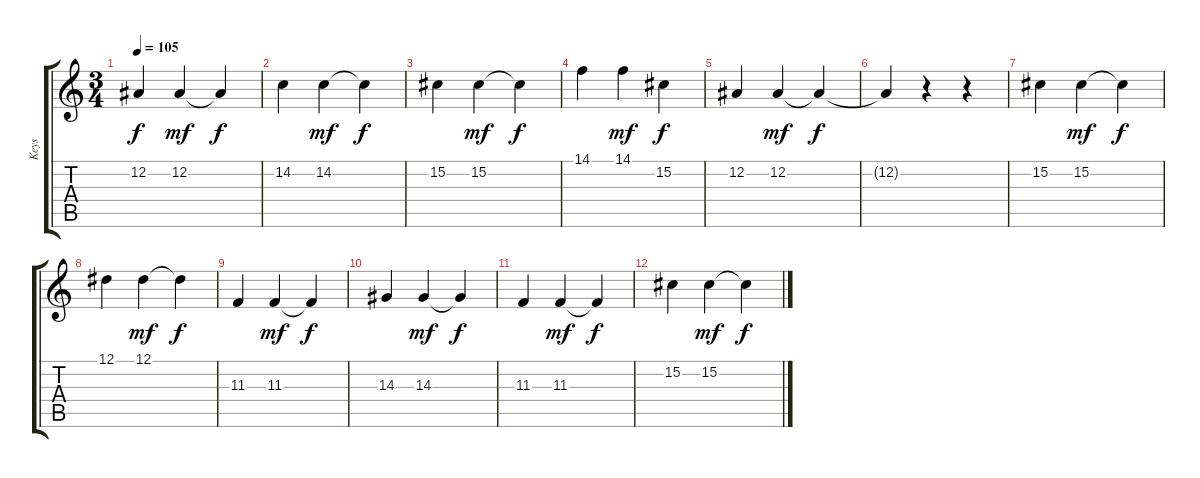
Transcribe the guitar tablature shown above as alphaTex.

\track ("Keys" "Keys") {instrument brightacousticpiano}
\staff {score tabs}
\tuning (Eb4 Bb3 Gb3 Db3 Ab2 Eb2) {hide}
\ts (3 4)
\tempo 105
\clef g2
\ks c
12.2.4{dy f} 12.2.4{dy mf} 12.2{t}.4{dy f} |
14.2.4 14.2.4{dy mf} 14.2{t}.4{dy f} |
15.2.4 15.2.4{dy mf} 15.2{t}.4{dy f} |
14.1.4 14.1.4{dy mf} 15.2.4{dy f} |
12.2.4 12.2.4{dy mf} 12.2{t}.4{dy f} |
12.2{t}.4 r.4 r.4 |
15.2.4 15.2.4{dy mf} 15.2{t}.4{dy f} |
12.1.4 12.1.4{dy mf} 12.1{t}.4{dy f} |
11.3.4 11.3.4{dy mf} 11.3{t}.4{dy f} |
14.3.4 14.3.4{dy mf} 14.3{t}.4{dy f} |
11.3.4 11.3.4{dy mf} 11.3{t}.4{dy f} |
15.2.4 15.2.4{dy mf} 15.2{t}.4{dy f}
